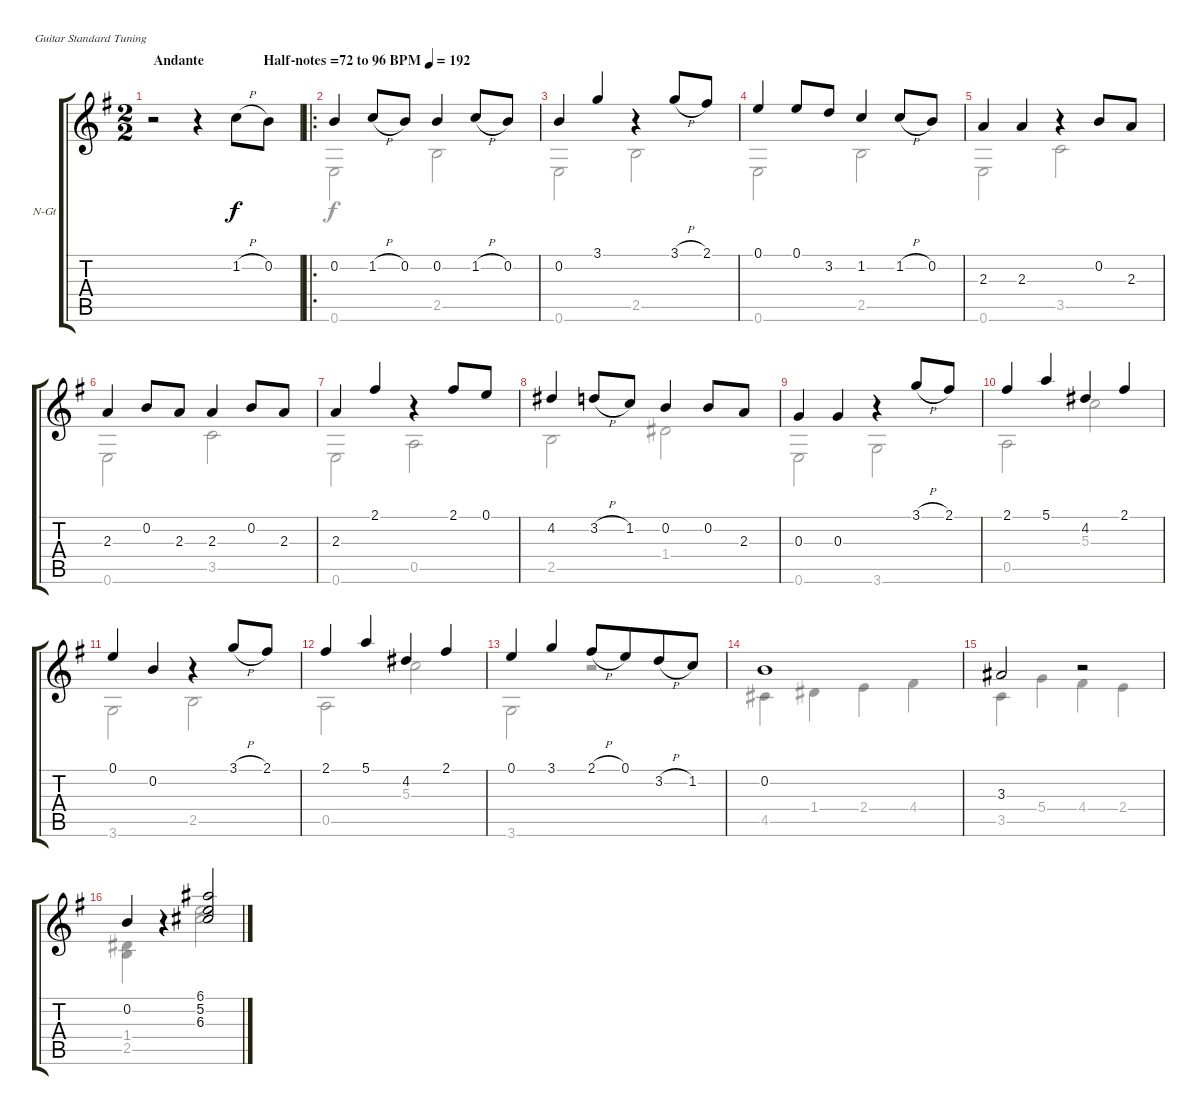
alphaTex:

\bracketExtendMode groupsimilarinstruments
\firstSystemTrackNameOrientation horizontal
\otherSystemsTrackNameOrientation horizontal
\track ("Guitar" "N-Gt") {instrument acousticguitarnylon}
\staff {score tabs}
\tuning (E4 B3 G3 D3 A2 E2)
\voice
\ts (2 2)
\beaming (8 4 4)
\tempo (192 "Andante                 Half-notes =72 to 96 BPM")
\clef g2
\ks g
r.2{dy f instrument acousticguitarnylon} r.4 1.2{h}.8 0.2.8 |
\ro
0.2.4 1.2{h}.8 0.2.8 0.2.4 1.2{h}.8 0.2.8 |
0.2.4 3.1.4 r.4 3.1{h}.8 2.1.8 |
0.1.4 0.1.8 3.2.8 1.2.4 1.2{h}.8 0.2.8 |
2.3.4 2.3.4 r.4 0.2.8 2.3.8 |
2.3.4 0.2.8 2.3.8 2.3.4 0.2.8 2.3.8 |
2.3.4 2.1.4 r.4 2.1.8 0.1.8 |
4.2.4 3.2{h}.8 1.2.8 0.2.4 0.2.8 2.3.8 |
0.3.4 0.3.4 r.4 3.1{h}.8 2.1.8 |
2.1.4 5.1.4 4.2.4 2.1.4 |
0.1.4 0.2.4 r.4 3.1{h}.8 2.1.8 |
2.1.4 5.1.4 4.2.4 2.1.4 |
0.1.4 3.1.4 2.1{h}.8{beam merge} 0.1.8{beam merge} 3.2{h}.8{beam merge} 1.2.8 |
0.2.1 |
3.3.2 r.2 |
0.2.4 r.4 (6.1 5.2 6.3).2
\voice
\clef g2
\ottava regular
\simile none
\ks g
|
0.6.2 2.5.2 |
0.6.2 2.5.2 |
0.6.2 2.5.2 |
0.6.2 3.5.2 |
0.6.2 3.5.2 |
0.6.2 0.5.2 |
2.5.2 1.4.2 |
0.6.2 3.6.2 |
0.5.2 5.3.2 |
3.6.2 2.5.2 |
0.5.2 5.3.2 |
3.6.2 r.2 |
4.5.4 1.4.4 2.4.4 4.4.4 |
3.5.4 5.4.4 4.4.4 2.4.4 |
(1.4 2.5).4 r.4 (5.2 6.3).2
